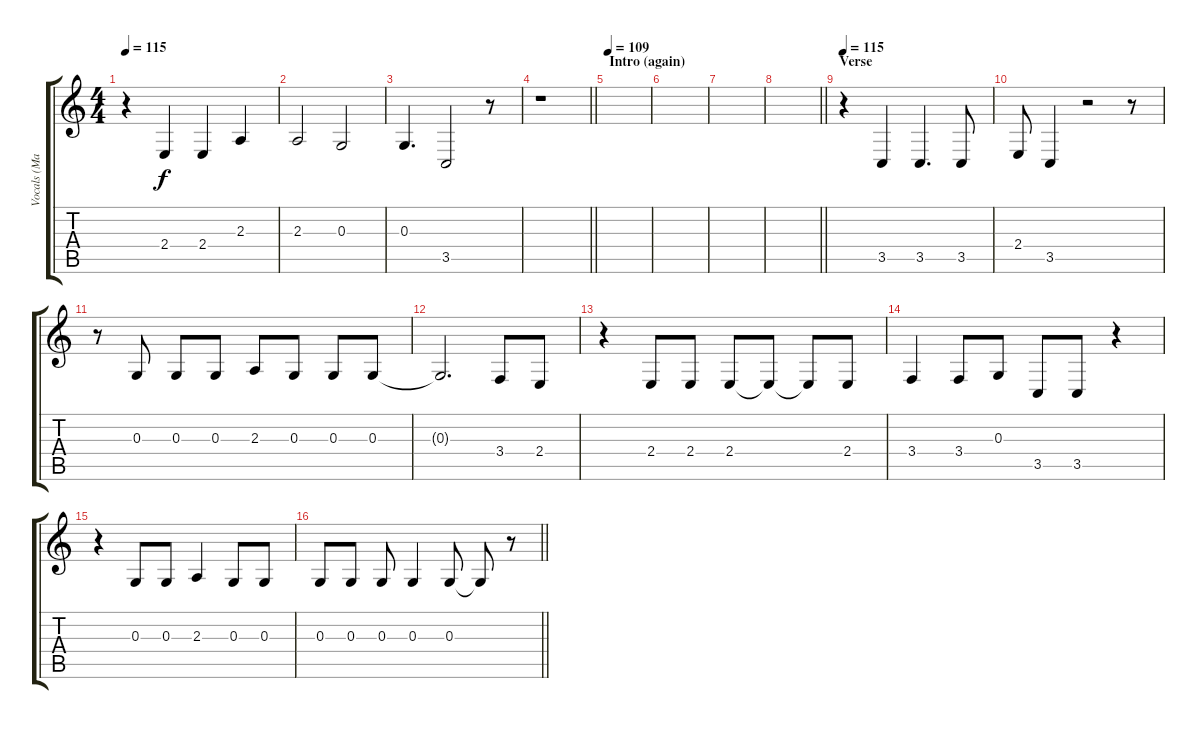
\track ("Vocals (Mark Hoppus)" "Vocals (Ma") {instrument baritonesax}
\staff {score tabs}
\tuning (E4 B3 G3 D3 A2 E2) {hide}
\ts (4 4)
\tempo 115
\clef g2
\ks c
r.4{dy f} 2.4.4 2.4.4 2.3.4 |
2.3.2 0.3.2 |
0.3.4{d} 3.5.2 r.8 |
\barLineRight lightlight
r.1 |
\section ("" "Intro (again)")
\tempo 109
|
|
|
\barLineRight lightlight
|
\section ("" "Verse")
\tempo 115
r.4 3.5.4 3.5.4{d} 3.5.8 |
2.4.8 3.5.4 r.2 r.8 |
r.8 0.3.8 0.3.8 0.3.8 2.3.8 0.3.8 0.3.8 0.3.8 |
0.3{t}.2{d} 3.4.8 2.4.8 |
r.4 2.4.8 2.4.8 2.4.8 2.4{t}.8 2.4{t}.8 2.4.8 |
3.4.4 3.4.8 0.3.8 3.5.8 3.5.8 r.4 |
r.4 0.3.8 0.3.8 2.3.4 0.3.8 0.3.8 |
\barLineRight lightlight
0.3.8 0.3.8 0.3.8 0.3.4 0.3.8 0.3{t}.8 r.8
